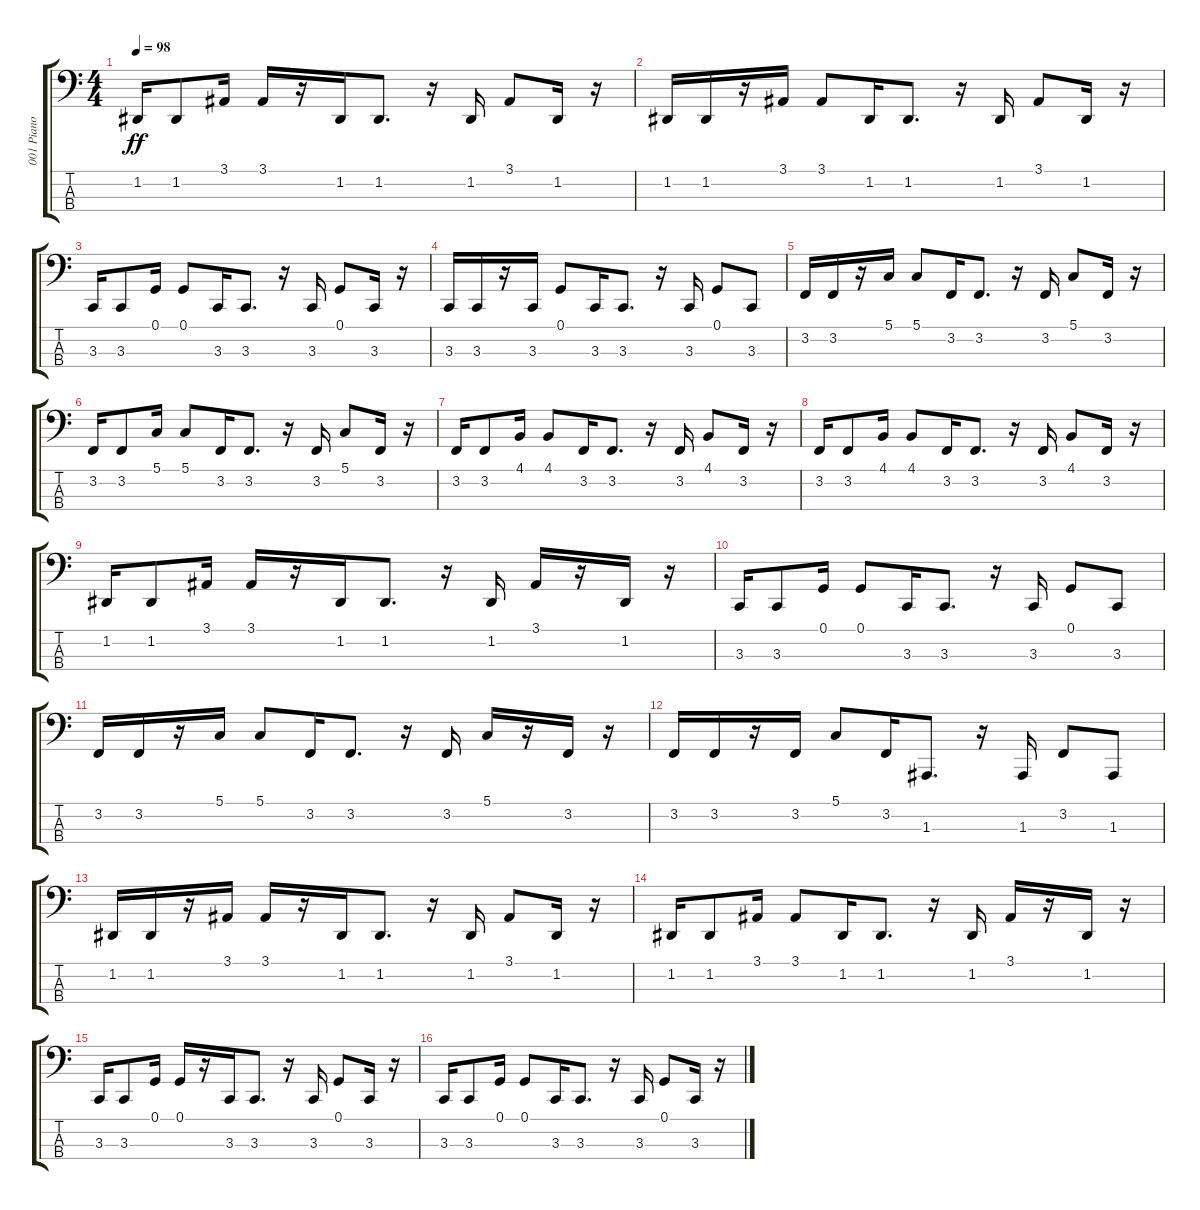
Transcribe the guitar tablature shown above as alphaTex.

\track ("001 Piano Bass                          " "001 Piano ") {instrument electricgrandpiano}
\staff {score tabs}
\tuning (G2 D2 A1 E1) {hide}
\ts (4 4)
\tempo 98
\clef f4
\ks c
1.2.16{dy ff} 1.2.8 3.1.16 3.1.16 r.16 1.2.16 1.2.8{d} r.16 1.2.16 3.1.8 1.2.16 r.16 |
1.2.16 1.2.16 r.16 3.1.16 3.1.8 1.2.16 1.2.8{d} r.16 1.2.16 3.1.8 1.2.16 r.16 |
3.3.16 3.3.8 0.1.16 0.1.8 3.3.16 3.3.8{d} r.16 3.3.16 0.1.8 3.3.16 r.16 |
3.3.16 3.3.16 r.16 3.3.16 0.1.8 3.3.16 3.3.8{d} r.16 3.3.16 0.1.8 3.3.8 |
3.2.16 3.2.16 r.16 5.1.16 5.1.8 3.2.16 3.2.8{d} r.16 3.2.16 5.1.8 3.2.16 r.16 |
3.2.16 3.2.8 5.1.16 5.1.8 3.2.16 3.2.8{d} r.16 3.2.16 5.1.8 3.2.16 r.16 |
3.2.16 3.2.8 4.1.16 4.1.8 3.2.16 3.2.8{d} r.16 3.2.16 4.1.8 3.2.16 r.16 |
3.2.16 3.2.8 4.1.16 4.1.8 3.2.16 3.2.8{d} r.16 3.2.16 4.1.8 3.2.16 r.16 |
1.2.16 1.2.8 3.1.16 3.1.16 r.16 1.2.16 1.2.8{d} r.16 1.2.16 3.1.16 r.16 1.2.16 r.16 |
3.3.16 3.3.8 0.1.16 0.1.8 3.3.16 3.3.8{d} r.16 3.3.16 0.1.8 3.3.8 |
3.2.16 3.2.16 r.16 5.1.16 5.1.8 3.2.16 3.2.8{d} r.16 3.2.16 5.1.16 r.16 3.2.16 r.16 |
3.2.16 3.2.16 r.16 3.2.16 5.1.8 3.2.16 1.3.8{d} r.16 1.3.16 3.2.8 1.3.8 |
1.2.16 1.2.16 r.16 3.1.16 3.1.16 r.16 1.2.16 1.2.8{d} r.16 1.2.16 3.1.8 1.2.16 r.16 |
1.2.16 1.2.8 3.1.16 3.1.8 1.2.16 1.2.8{d} r.16 1.2.16 3.1.16 r.16 1.2.16 r.16 |
3.3.16 3.3.8 0.1.16 0.1.16 r.16 3.3.16 3.3.8{d} r.16 3.3.16 0.1.8 3.3.16 r.16 |
3.3.16 3.3.8 0.1.16 0.1.8 3.3.16 3.3.8{d} r.16 3.3.16 0.1.8 3.3.16 r.16
